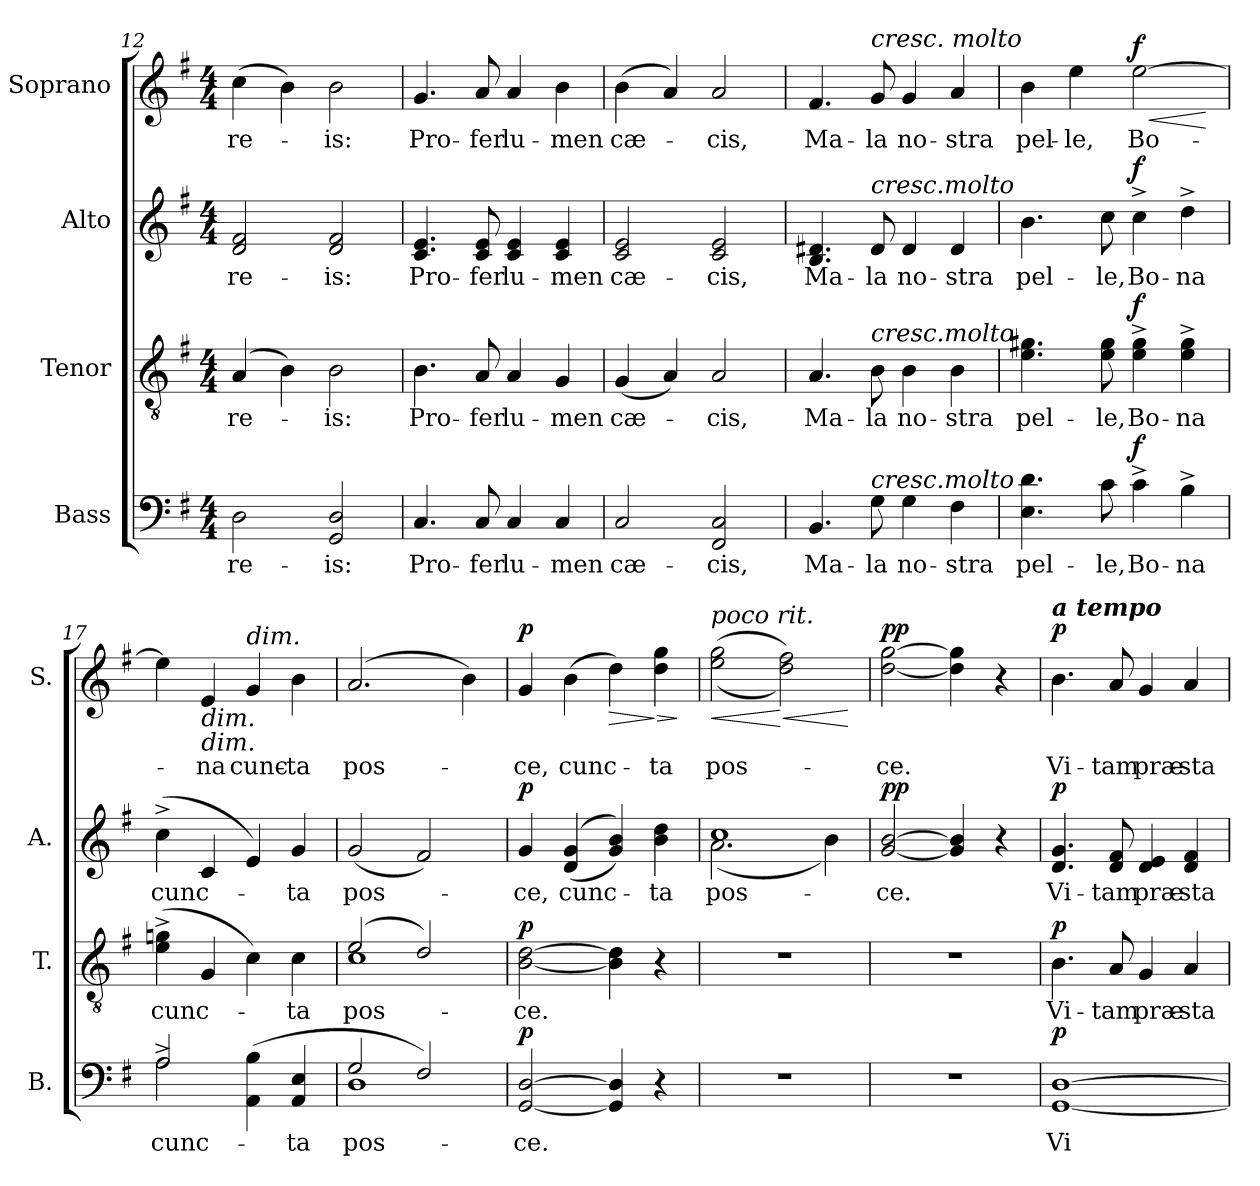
**kern	**text	**dynam	**kern	**text	**dynam	**kern	**text	**dynam	**kern	**text	**dynam
*part4	*part4	*part4	*part3	*part3	*part3	*part2	*part2	*part2	*part1	*part1	*part1
*staff4	*staff4	*staff4	*staff3	*staff3	*staff3	*staff2	*staff2	*staff2	*staff1	*staff1	*staff1
*I"Bass	*	*	*I"Tenor	*	*	*I"Alto	*	*	*I"Soprano	*	*
*I'B.	*	*	*I'T.	*	*	*I'A.	*	*	*I'S.	*	*
!!LO:PB:g=z
*clefF4	*	*	*clefGv2	*	*	*clefG2	*	*	*clefG2	*	*
*k[f#]	*	*	*k[f#]	*	*	*k[f#]	*	*	*k[f#]	*	*
*M4/4	*	*	*M4/4	*	*	*M4/4	*	*	*M4/4	*	*
=12	=12	=12	=12	=12	=12	=12	=12	=12	=12	=12	=12
!	!LO:LY:b	!	!	!LO:LY:b	!	!	!LO:LY:b	!	!	!LO:LY:b	!
2D\	re-	.	(>4A/	re-	.	2d/ 2f#/	re-	.	(>4cc\	re-	.
.	.	.	4B\)	.	.	.	.	.	4b\)	.	.
!	!LO:LY:b	!	!	!LO:LY:b	!	!	!LO:LY:b	!	!	!LO:LY:b	!
2GG/ 2D/	-is:	.	2B\	-is:	.	2d/ 2f#/	-is:	.	2b\	-is:	.
=13	=13	=13	=13	=13	=13	=13	=13	=13	=13	=13	=13
!	!LO:LY:b	!	!	!LO:LY:b	!	!	!LO:LY:b	!	!	!LO:LY:b	!
4.C/	Pro-	.	4.B\	Pro-	.	4.c/ 4.e/	Pro-	.	4.g/	Pro-	.
!	!LO:LY:b	!	!	!LO:LY:b	!	!	!LO:LY:b	!	!	!LO:LY:b	!
8C/	-fer	.	8A/	-fer	.	8c/ 8e/	-fer	.	8a/	-fer	.
!	!LO:LY:b	!	!	!LO:LY:b	!	!	!LO:LY:b	!	!	!LO:LY:b	!
4C/	lu-	.	4A/	lu-	.	4c/ 4e/	lu-	.	4a/	lu-	.
!	!LO:LY:b	!	!	!LO:LY:b	!	!	!LO:LY:b	!	!	!LO:LY:b	!
4C/	-men	.	4G/	-men	.	4c/ 4e/	-men	.	4b\	-men	.
=14	=14	=14	=14	=14	=14	=14	=14	=14	=14	=14	=14
!	!LO:LY:b	!	!	!LO:LY:b	!	!	!LO:LY:b	!	!	!LO:LY:b	!
2C/	cæ-	.	(<4G/	cæ-	.	2c/ 2e/	cæ-	.	(>4b\	cæ-	.
.	.	.	4A/)	.	.	.	.	.	4a/)	.	.
!	!LO:LY:b	!	!	!LO:LY:b	!	!	!LO:LY:b	!	!	!LO:LY:b	!
2FF#/ 2C/	-cis,	.	2A/	-cis,	.	2c/ 2e/	-cis,	.	2a/	-cis,	.
=15	=15	=15	=15	=15	=15	=15	=15	=15	=15	=15	=15
!	!LO:LY:b	!	!	!LO:LY:b	!	!	!LO:LY:b	!	!	!LO:LY:b	!
4.BB/	Ma-	.	4.A/	Ma-	.	4.B/ 4.d#X/	Ma-	.	4.f#/	Ma-	.
!	!	!	!	!	!	!	!	!	!LO:TX:a:i:t=cresc. molto	!	!
!	!	!	!	!	!	!LO:TX:a:i:t=cresc.molto	!	!	!	!	!
!	!	!	!LO:TX:a:i:t=cresc.molto	!	!	!	!	!	!	!	!
!LO:TX:a:i:t=cresc.molto	!	!	!	!	!	!	!	!	!	!	!
!	!LO:LY:b	!	!	!LO:LY:b	!	!	!LO:LY:b	!	!	!LO:LY:b	!
8G\	-la	.	8B\	-la	.	8d#/	-la	.	8g/	-la	.
!	!LO:LY:b	!	!	!LO:LY:b	!	!	!LO:LY:b	!	!	!LO:LY:b	!
4G\	no-	.	4B\	no-	.	4d#/	no-	.	4g/	no-	.
!	!LO:LY:b	!	!	!LO:LY:b	!	!	!LO:LY:b	!	!	!LO:LY:b	!
4F#\	-stra	.	4B\	-stra	.	4d#/	-stra	.	4a/	-stra	.
=16	=16	=16	=16	=16	=16	=16	=16	=16	=16	=16	=16
!	!LO:LY:b	!	!	!LO:LY:b	!	!	!LO:LY:b	!	!	!LO:LY:b	!
4.E\ 4.d\	pel-	.	4.e\ 4.g#X\	pel-	.	4.b\	pel-	.	4b\	pel-	.
!	!	!	!	!	!	!	!	!	!	!LO:LY:b	!
.	.	.	.	.	.	.	.	.	4ee\	-le,	.
!	!LO:LY:b	!	!	!LO:LY:b	!	!	!LO:LY:b	!	!	!	!
8c\	-le,	.	8e\ 8g#\	-le,	.	8cc\	-le,	.	.	.	.
!	!LO:LY:b	!	!	!LO:LY:b	!	!	!LO:LY:b	!	!	!LO:LY:b	!LO:HP:b
!	!	!	!	!	!	!	!	!	!	!	!LO:HP:n=1:b
!	!	!	!	!	!	!	!	!	!	!	!LO:HP:n=1:b
!	!	!LO:DY:a	!	!	!LO:DY:a	!	!	!LO:DY:a	!	!	!LO:HP:n=1:b
!	!	!	!	!	!	!	!	!	!	!	!LO:DY:n=1:a
4c^\	Bo-	f	4e\^ 4g#\^	Bo-	f	4cc^\	Bo-	f	[2ee\	Bo-	< < < < f
!	!LO:LY:b	!	!	!LO:LY:b	!	!	!LO:LY:b	!	!	!	!
4B^\	-na	.	4e\^ 4g#\^	-na	.	4dd^\	-na	.	.	.	.
.	.	.	.	.	.	.	.	.	.	.	[
!!LO:LB:g=z
=17	=17	=17	=17	=17	=17	=17	=17	=17	=17	=17	=17
!LO:TX:a:i:t=dim	!	!	!	!	!	!	!	!	!	!	!
!	!LO:LY:b	!	!	!LO:LY:b	!	!	!LO:LY:b	!	!	!	!
*^	*	*	*	*	*	*	*	*	*	*	*
2A^\	(>2A/	cunc-	.	(>4e\^ 4gn\^	cunc-	.	(>4cc^\	cunc-	.	4ee\]	.	.
!	!	!	!	!	!	!	!	!	!	!LO:TX:b:i:t=dim.	!	!
!	!	!	!	!	!	!	!	!	!	!LO:TX:b:i:t=dim.	!	!
!	!	!	!	!	!	!	!	!	!	!	!LO:LY:b	!
.	.	.	.	4G/	.	.	4c/	.	.	4e/	-na	[
!	!	!	!	!	!	!	!	!	!	!LO:TX:a:i:t=dim.	!	!
!	!	!	!	!	!	!	!	!	!	!	!LO:LY:b	!
(4AA\ 4B\	2ryy	.	.	4c\)	.	.	4e/)	.	.	4g/	cunc-	[
!	!	!LO:LY:b	!	!	!LO:LY:b	!	!	!LO:LY:b	!	!	!LO:LY:b	!
4AA/ 4E/	.	-ta	.	4c\	-ta	.	4g/	-ta	.	4b\	-ta	[
=18	=18	=18	=18	=18	=18	=18	=18	=18	=18	=18	=18	=18
!	!	!LO:LY:b	!	!	!LO:LY:b	!	!	!LO:LY:b	!	!	!LO:LY:b	!
*	*	*	*	*^	*	*	*	*	*	*	*	*
2G/	1D	pos-	.	(>2e/	1c	pos-	.	(<2g/	pos-	.	(>2.a/	pos-	.
2F#/)	.	.	.	2d/)	.	.	.	2f#/)	.	.	.	.	.
.	.	.	.	.	.	.	.	.	.	.	4b\)	.	.
*v	*v	*	*	*	*	*	*	*	*	*	*	*	*
*	*	*	*v	*v	*	*	*	*	*	*	*	*
=19	=19	=19	=19	=19	=19	=19	=19	=19	=19	=19	=19
!	!LO:LY:b	!LO:DY:a	!	!LO:LY:b	!LO:DY:a	!	!LO:LY:b	!LO:DY:a	!	!LO:LY:b	!LO:DY:a
[2GG/ [2D/	-ce.	p	[2B\ [2d\	-ce.	p	4g/	-ce,	p	4g/	-ce,	p
!	!	!	!	!	!	!	!LO:LY:b	!	!	!LO:LY:b	!
.	.	.	.	.	.	(<(<4d/ 4g/	cunc-	.	(>4b\	cunc-	.
!	!	!	!	!	!	!	!	!	!	!	!LO:HP:b
4GG/] 4D/]	.	.	4B\] 4d\]	.	.	4g/ 4b/))	.	.	4dd\)	.	>
!	!	!	!	!	!	!	!LO:LY:b	!	!	!LO:LY:b	!LO:HP:n=1:b
4r	.	.	4r	.	.	4b\ 4dd\	-ta	.	4dd\ 4gg\	-ta	] >
.	.	.	.	.	.	.	.	.	.	.	]
=20	=20	=20	=20	=20	=20	=20	=20	=20	=20	=20	=20
*	*	*	*	*	*	*^	*	*	*	*	*
!	!	!	!	!	!	!	!	!	!	!LO:TX:a:i:t=poco rit.	!	!
!	!	!	!	!	!	!	!	!LO:LY:b	!	!	!LO:LY:b	!LO:HP:b
1r	.	.	1r	.	.	1cc	(<2.a\	pos-	.	(>(>2ee\ 2gg\	pos-	<
!	!	!	!	!	!	!	!	!	!	!	!	!LO:HP:n=1:b
!	!	!	!	!	!	!	!	!	!	!	!	!LO:HP:n=1:b
!	!	!	!	!	!	!	!	!	!	!	!	!LO:HP:n=1:b
!	!	!	!	!	!	!	!	!	!	!	!	!LO:HP:n=1:b
.	.	.	.	.	.	.	.	.	.	2dd\ 2ff#\))	.	[ < < > >
.	.	.	.	.	.	.	4b\)	.	.	.	.	.
*	*	*	*	*	*	*v	*v	*	*	*	*	*
.	.	.	.	.	.	.	.	.	.	.	[
=21	=21	=21	=21	=21	=21	=21	=21	=21	=21	=21	=21
!	!	!	!	!	!	!	!LO:LY:b	!LO:DY:a	!	!LO:LY:b	!LO:DY:a
1r	.	.	1r	.	.	[2g/ [2b/	-ce.	pp	[2dd\ [2gg\	-ce.	pp
.	.	.	.	.	.	4g/] 4b/]	.	.	4dd\] 4gg\]	.	[
.	.	.	.	.	.	4r	.	.	4r	.	]
.	.	.	.	.	.	.	.	.	.	.	]
=22	=22	=22	=22	=22	=22	=22	=22	=22	=22	=22	=22
!	!	!	!	!	!	!	!	!	!LO:TX:a:Bi:t=a tempo	!	!
!	!LO:LY:b	!LO:DY:a	!	!LO:LY:b	!LO:DY:a	!	!LO:LY:b	!LO:DY:a	!	!LO:LY:b	!LO:DY:a
[1GG [1D	Vi-	p	4.B\	Vi-	p	4.d/ 4.g/	Vi-	p	4.b\	Vi-	p
!	!	!	!	!LO:LY:b	!	!	!LO:LY:b	!	!	!LO:LY:b	!
.	.	.	8A/	-tam	.	8d/ 8f#/	-tam	.	8a/	-tam	.
!	!	!	!	!LO:LY:b	!	!	!LO:LY:b	!	!	!LO:LY:b	!
.	.	.	4G/	præ-	.	4d/ 4e/	præ-	.	4g/	præ-	.
!	!	!	!	!LO:LY:b	!	!	!LO:LY:b	!	!	!LO:LY:b	!
.	.	.	4A/	-sta	.	4d/ 4f#/	-sta	.	4a/	-sta	.
=	=	=	=	=	=	=	=	=	=	=	=
*-	*-	*-	*-	*-	*-	*-	*-	*-	*-	*-	*-
